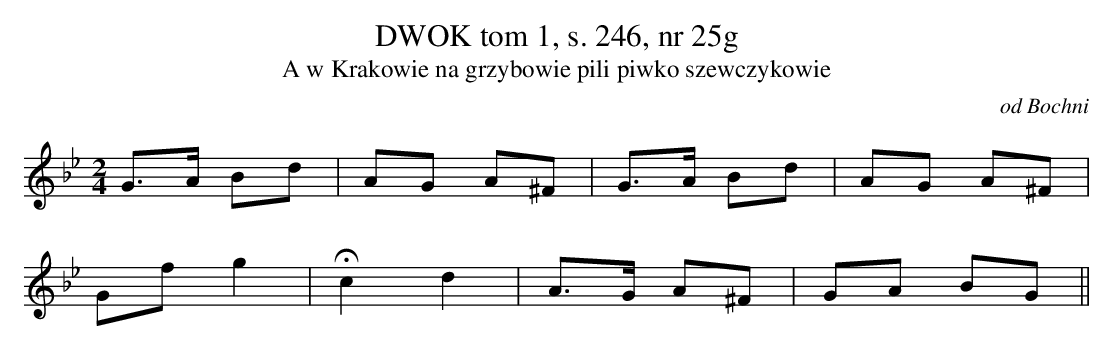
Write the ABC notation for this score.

X:1
T:DWOK tom 1, s. 246, nr 25g
T:A w Krakowie na grzybowie pili piwko szewczykowie
O:od Bochni
M:2/4
L:1/16
K:Bb
G3A B2d2 | A2G2 A2^F2 |G3A B2d2 | A2G2 A2^F2 |
G2f2g4 | Hc4 d4 |A3G A2^F2 | G2A2 B2G2||
